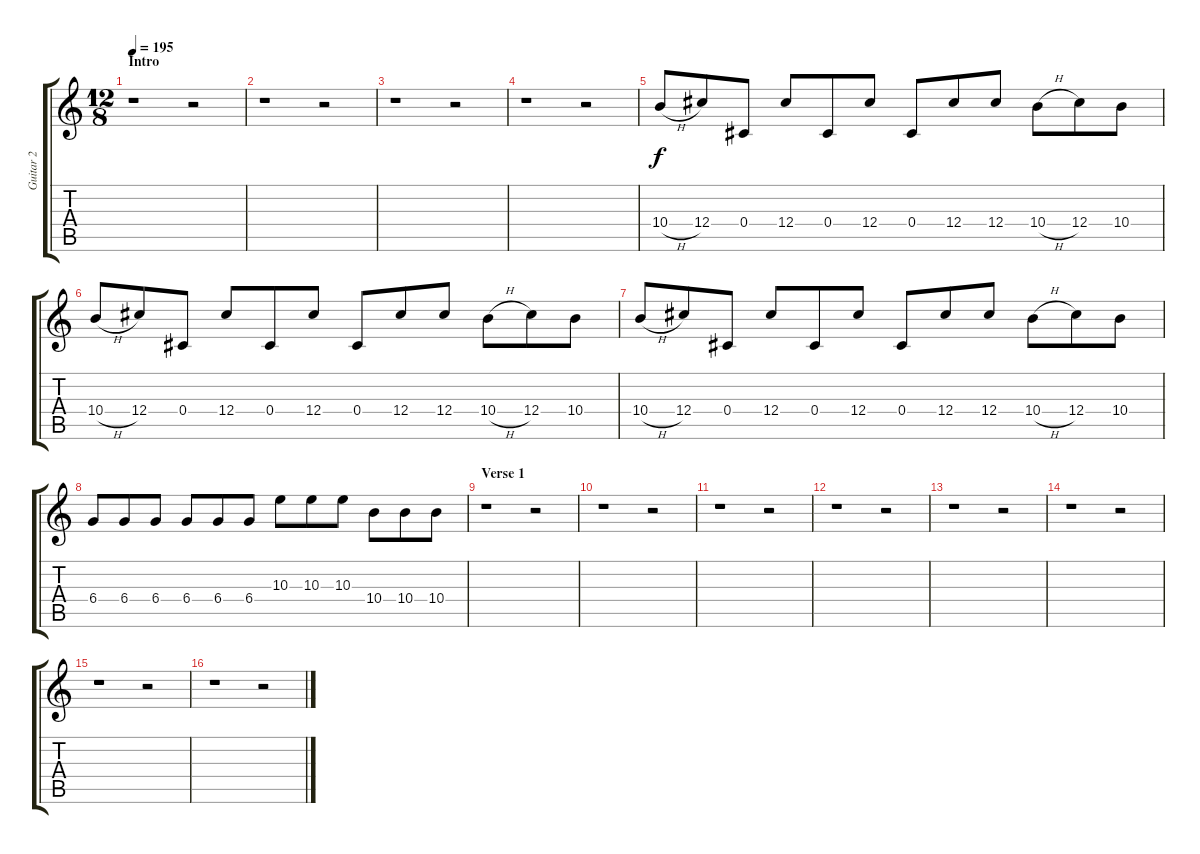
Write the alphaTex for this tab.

\track ("Guitar 2" "Guitar 2") {instrument distortionguitar}
\staff {score tabs}
\tuning (Eb4 Bb3 Gb3 Db3 Ab2 Db2) {hide}
\ts (12 8)
\section ("" "Intro")
\tempo 195
\clef g2
\ks c
r.1{dy f instrument distortionguitar} r.2 |
r.1 r.2 |
r.1 r.2 |
r.1 r.2 |
10.4{h}.8 12.4.8 0.4.8 12.4.8 0.4.8 12.4.8 0.4.8 12.4.8 12.4.8 10.4{h}.8 12.4.8 10.4.8 |
10.4{h}.8 12.4.8 0.4.8 12.4.8 0.4.8 12.4.8 0.4.8 12.4.8 12.4.8 10.4{h}.8 12.4.8 10.4.8 |
10.4{h}.8 12.4.8 0.4.8 12.4.8 0.4.8 12.4.8 0.4.8 12.4.8 12.4.8 10.4{h}.8 12.4.8 10.4.8 |
6.4.8 6.4.8 6.4.8 6.4.8 6.4.8 6.4.8 10.3.8 10.3.8 10.3.8 10.4.8 10.4.8 10.4.8 |
\section ("" "Verse 1")
r.1 r.2 |
r.1 r.2 |
r.1 r.2 |
r.1 r.2 |
r.1 r.2 |
r.1 r.2 |
r.1 r.2 |
r.1 r.2
